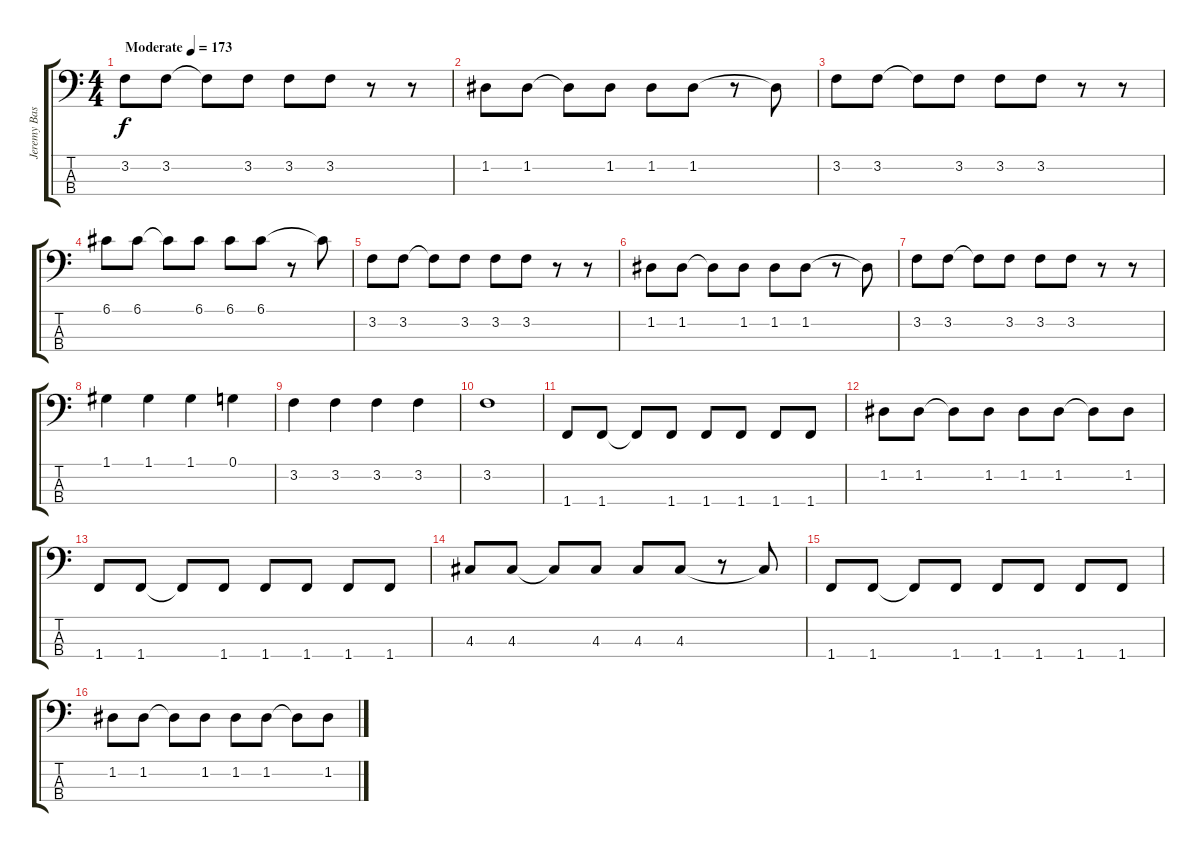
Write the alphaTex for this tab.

\track ("Jeremy Bass" "Jeremy Bas") {instrument electricbasspick}
\staff {score tabs}
\tuning (G2 D2 A1 E1) {hide}
\ts (4 4)
\tempo (173 "Moderate")
\clef f4
\ks c
3.2.8{dy f instrument electricbasspick} 3.2.8 3.2{t}.8 3.2.8 3.2.8 3.2.8 r.8 r.8 |
1.2.8 1.2.8 1.2{t}.8 1.2.8 1.2.8 1.2.8 r.8 1.2{t}.8 |
3.2.8 3.2.8 3.2{t}.8 3.2.8 3.2.8 3.2.8 r.8 r.8 |
6.1.8 6.1.8 6.1{t}.8 6.1.8 6.1.8 6.1.8 r.8 6.1{t}.8 |
3.2.8 3.2.8 3.2{t}.8 3.2.8 3.2.8 3.2.8 r.8 r.8 |
1.2.8 1.2.8 1.2{t}.8 1.2.8 1.2.8 1.2.8 r.8 1.2{t}.8 |
3.2.8 3.2.8 3.2{t}.8 3.2.8 3.2.8 3.2.8 r.8 r.8 |
1.1.4 1.1.4 1.1.4 0.1.4 |
3.2.4 3.2.4 3.2.4 3.2.4 |
3.2.1 |
1.4.8 1.4.8 1.4{t}.8 1.4.8 1.4.8 1.4.8 1.4.8 1.4.8 |
1.2.8 1.2.8 1.2{t}.8 1.2.8 1.2.8 1.2.8 1.2{t}.8 1.2.8 |
1.4.8 1.4.8 1.4{t}.8 1.4.8 1.4.8 1.4.8 1.4.8 1.4.8 |
4.3.8 4.3.8 4.3{t}.8 4.3.8 4.3.8 4.3.8 r.8 4.3{t}.8 |
1.4.8 1.4.8 1.4{t}.8 1.4.8 1.4.8 1.4.8 1.4.8 1.4.8 |
1.2.8 1.2.8 1.2{t}.8 1.2.8 1.2.8 1.2.8 1.2{t}.8 1.2.8
